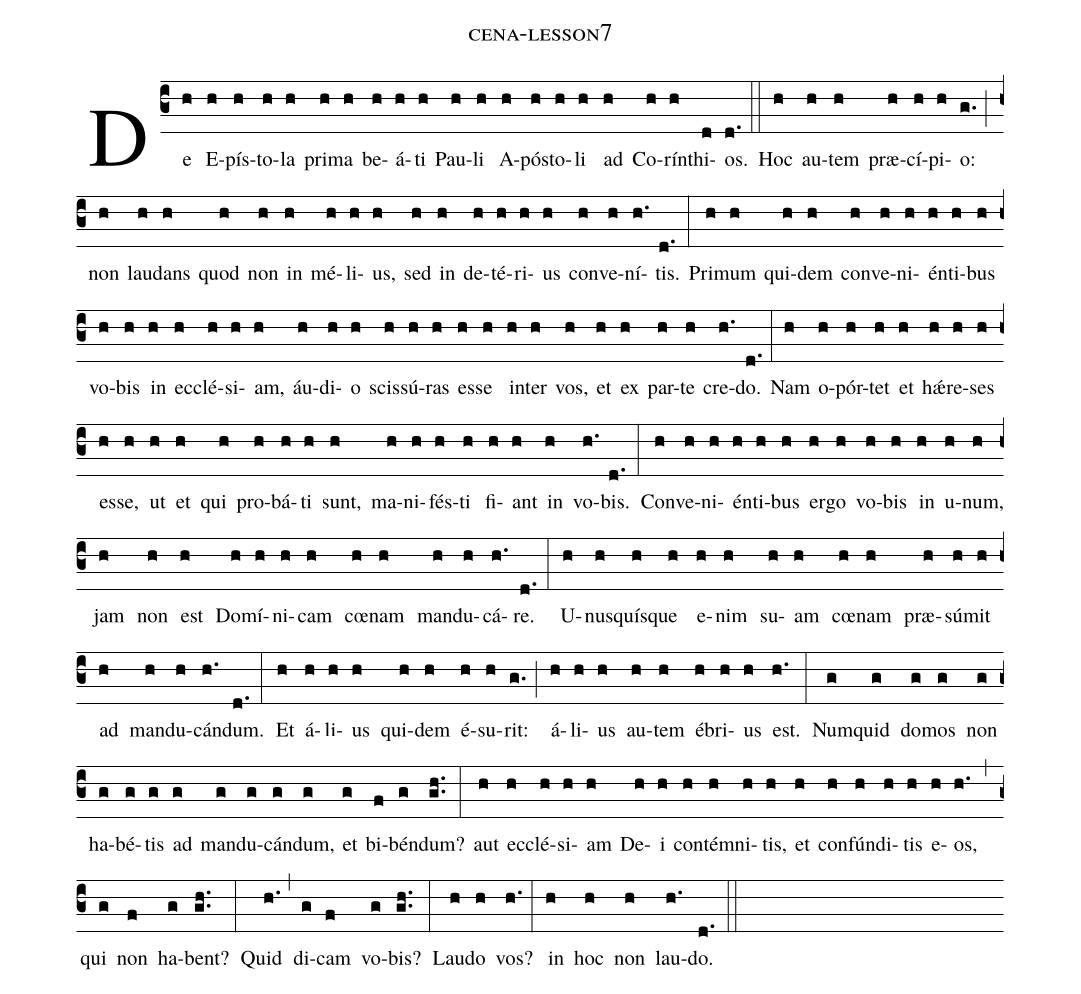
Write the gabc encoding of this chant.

name: cena-lesson7;
%%
(c3) De(h) E(h)pís(h)to(h)la(h) pri(h)ma(h) be(h)á(h)ti(h) Pau(h)li(h) A(h)pós(h)to(h)li(h) ad(h) Co(h)rín(h)thi(d)os.(d.) (::) Hoc(h) au(h)tem(h) præ(h)cí(h)pi(h)o:(g.) (;) non(h) lau(h)dans(h) quod(h) non(h) in(h) mé(h)li(h)us,(h) sed(h) in(h) de(h)té(h)ri(h)us(h) con(h)ve(h)ní(h.)tis.(d.) (:) Pri(h)mum(h) qui(h)dem(h) con(h)ve(h)ni(h)én(h)ti(h)bus(h) vo(h)bis(h) in(h) ec(h)clé(h)si(h)am,(h) áu(h)di(h)o(h) scis(h)sú(h)ras(h) es(h)se(h) in(h)ter(h) vos,(h) et(h) ex(h) par(h)te(h) cre(h.)do.(d.) (:) Nam(h) o(h)pór(h)tet(h) et(h) h<sp>'ae</sp>(h)re(h)ses(h) es(h)se,(h) ut(h) et(h) qui(h) pro(h)bá(h)ti(h) sunt,(h) ma(h)ni(h)fés(h)ti(h) fi(h)ant(h) in(h) vo(h.)bis.(d.) (:) Con(h)ve(h)ni(h)én(h)ti(h)bus(h) er(h)go(h) vo(h)bis(h) in(h) u(h)num,(h) jam(h) non(h) est(h) Do(h)mí(h)ni(h)cam(h) c<sp>oe</sp>(h)nam(h) man(h)du(h)cá(h.)re.(d.) (:) U(h)nus(h)quís(h)que(h) e(h)nim(h) su(h)am(h) c<sp>oe</sp>(h)nam(h) præ(h)sú(h)mit(h) ad(h) man(h)du(h)cán(h.)dum.(d.) (:) Et(h) á(h)li(h)us(h) qui(h)dem(h) é(h)su(h)rit:(g.) (;) á(h)li(h)us(h) au(h)tem(h) é(h)bri(h)us(h) est.(h.) (:) Num(g)quid(g) do(g)mos(g) non(g) ha(g)bé(g)tis(g) ad(g) man(g)du(g)cán(g)dum,(g) et(g) bi(f)bén(g)dum?(gh..) (:) aut(h) ec(h)clé(h)si(h)am(h) De(h)i(h) con(h)tém(h)ni(h)tis,(h) et(h) con(h)fún(h)di(h)tis(h) e(h)os,(h.) (,) qui(g) non(f) ha(g)bent?(gh..) (:) Quid(h.) (,) di(g)cam(f) vo(g)bis?(gh..) (:) Lau(h)do(h) vos?(h.) (:) in(h) hoc(h) non(h) lau(h.)do.(d.) (::)
